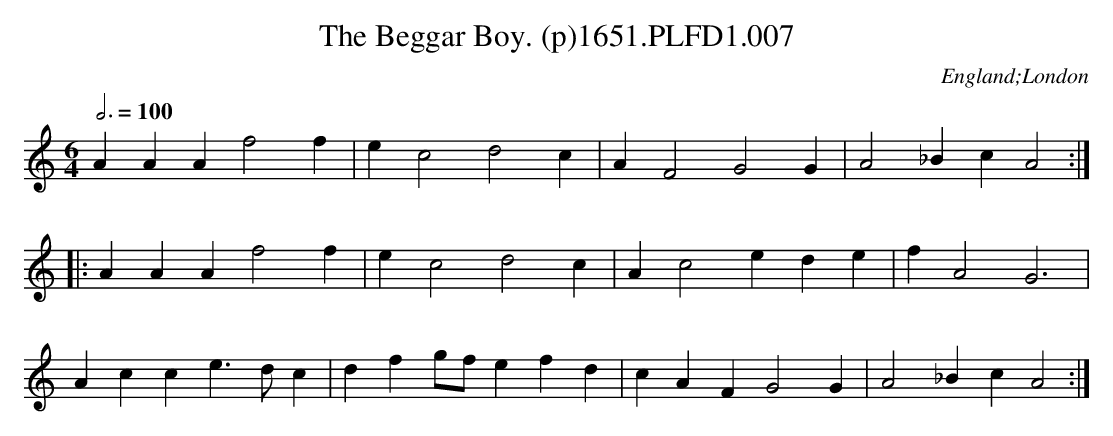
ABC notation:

X:1
T:Beggar Boy. (p)1651.PLFD1.007, The
M:6/4
L:1/4
Q:3/4=100
O:England;London
K:Am
AAA  f2 f|ec2 d2 c|A F2G2 G|A2 _B c A2:|
|:AAA f2 f|ec2 d2 c|A c2ede|f A2 G3|
Acc e>dc|dfg/f/ efd|cAF G2 G|A2 _B cA2:|
